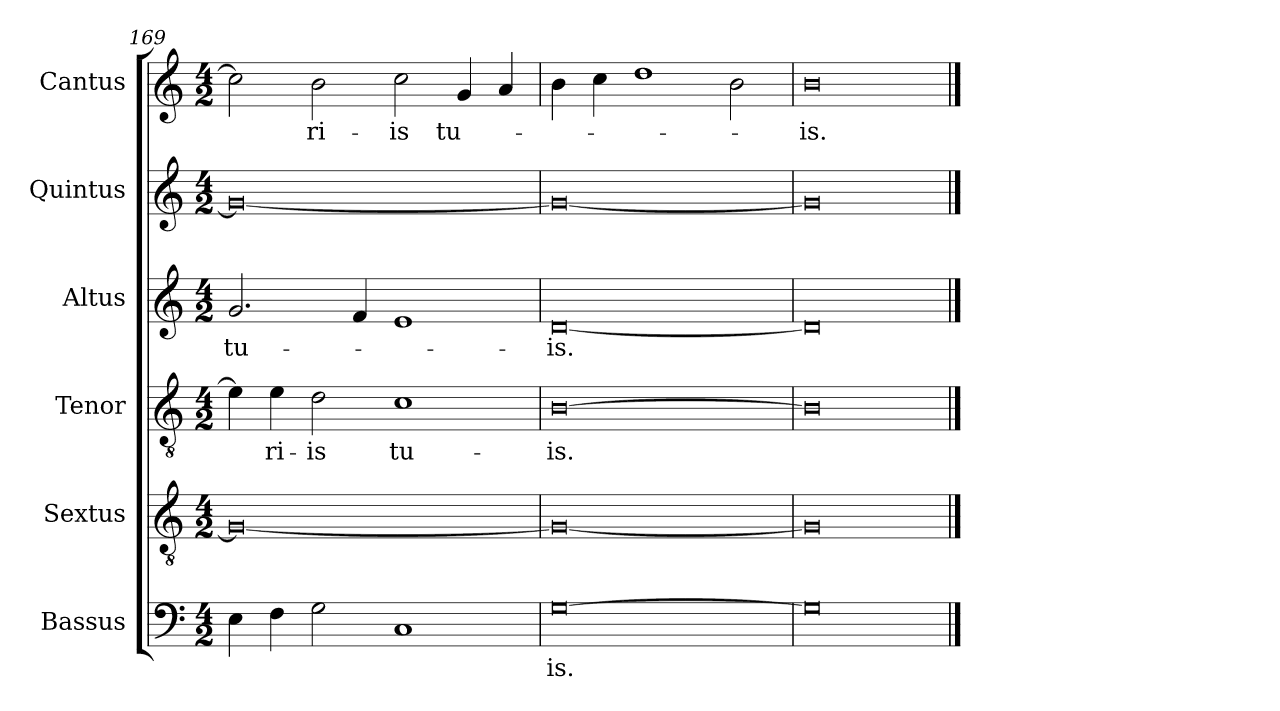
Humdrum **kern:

**kern	**text	**kern	**kern	**text	**kern	**text	**kern	**kern	**text
*part6	*part6	*part5	*part4	*part4	*part3	*part3	*part2	*part1	*part1
*staff6	*staff6	*staff5	*staff4	*staff4	*staff3	*staff3	*staff2	*staff1	*staff1
*I"Bassus	*	*I"Sextus	*I"Tenor	*	*I"Altus	*	*I"Quintus	*I"Cantus	*
*	*	*	*I'T.	*	*I'A.	*	*I'Q.	*I'C.	*
*clefF4	*	*clefGv2	*clefGv2	*	*clefG2	*	*clefG2	*clefG2	*
*k[]	*	*k[]	*k[]	*	*k[]	*	*k[]	*k[]	*
*M4/2	*	*M4/2	*M4/2	*	*M4/2	*	*M4/2	*M4/2	*
=169	=169	=169	=169	=169	=169	=169	=169	=169	=169
!	!	!	!	!	!	!LO:LY:b	!	!	!
4E\	.	0G_	4e\]	.	2.g/	tu-	0g_	2cc\]	.
!	!	!	!	!LO:LY:b	!	!	!	!	!
4F\	.	.	4e\	-ri-	.	.	.	.	.
!	!	!	!	!LO:LY:b	!	!	!	!	!LO:LY:b
2G\	.	.	2d\	-is	.	.	.	2b\	-ri-
.	.	.	.	.	4f/	.	.	.	.
!	!	!	!	!LO:LY:b	!	!	!	!	!LO:LY:b
1C	.	.	1c	tu-	1e	.	.	2cc\	-is
!	!	!	!	!	!	!	!	!	!LO:LY:b
.	.	.	.	.	.	.	.	4g/	tu-
.	.	.	.	.	.	.	.	4a/	.
=170	=170	=170	=170	=170	=170	=170	=170	=170	=170
!	!LO:LY:b	!	!	!LO:LY:b	!	!LO:LY:b	!	!	!
[0G	-is.	0G_	[0B	-is.	[0d	-is.	0g_	4b\	.
.	.	.	.	.	.	.	.	4cc\	.
.	.	.	.	.	.	.	.	1dd	.
.	.	.	.	.	.	.	.	2b\	.
=171	=171	=171	=171	=171	=171	=171	=171	=171	=171
!	!	!	!	!	!	!	!	!	!LO:LY:b
0G]	.	0G]	0B]	.	0d]	.	0g]	0b	-is.
==	==	==	==	==	==	==	==	==	==
*-	*-	*-	*-	*-	*-	*-	*-	*-	*-
